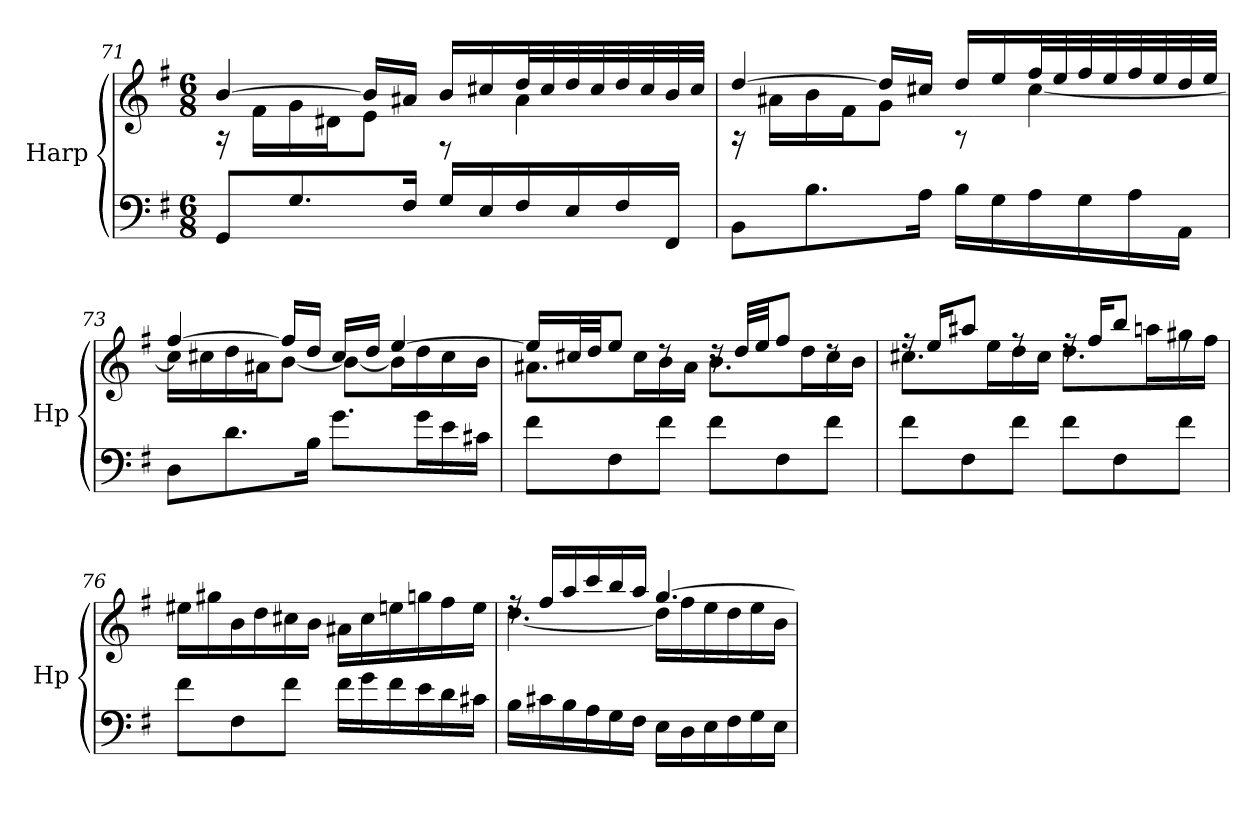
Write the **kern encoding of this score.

**kern	**kern
*part1	*part1
*staff2	*staff1
*I"Harp	*
*I'Hp	*
!!LO:LB:g=z
*clefF4	*clefG2
*k[f#]	*k[f#]
*M6/8	*M6/8
=71	=71
*	*^
8GG/L	[4b/	16rA
.	.	16f#\LL
8.G/	.	16g\
.	.	16d#X\J
.	16b/LL]	8e\J
16F#/Jk	16a#X/JJ	.
16G/LL	16b/LL	8rF
16E/	16cc#X/	.
16F#/	32dd/L	4a#\
.	32cc#/	.
16E/	32dd/	.
.	32cc#/	.
16F#/	32dd/	.
.	32cc#/	.
16FF#/JJ	32b/	.
.	32cc#/JJJ	.
=72	=72	=72
8BB\L	[4dd/	16rA
.	.	16a#X\LL
8.B\	.	16b\
.	.	16f#\J
.	16dd/LL]	8g\J
16A\Jk	16cc#X/JJ	.
16B\LL	16dd/LL	8rA
16G\	16ee/	.
16A\	32ff#/L	[4cc#\
.	32ee/	.
16G\	32ff#/	.
.	32ee/	.
16A\	32ff#/	.
.	32ee/	.
16AA\JJ	32dd/	.
.	32ee/JJJ	.
!!LO:LB:g=z	!!
=73	=73	=73
8D\L	[4ff#/	16cc#\LL]
.	.	16cc#X\
8.d\	.	16dd\
.	.	16a#X\J
.	16ff#/LL]	[8b\J
16B\Jk	16dd/JJ	.
8.g\L	16cc#/LL	8b\L_
.	16dd/JJ	.
.	[4ee/	16b\L]
16g\L	.	16dd\
16e\	.	16cc#\
16c#X\JJ	.	16b\JJ
=74	=74	=74
8f#\L	16ee/LL]	8.a#X\L
.	32cc#X/L	.
.	32dd/JJ	.
8F#\	8ee/J	.
.	.	16cc#\L
8f#\J	8rdd	16b\
.	.	16a#\JJ
8f#\L	16rdd	8.b\L
.	32dd/LLL	.
.	32ee/JJ	.
8F#\	8ff#/J	.
.	.	16dd\L
8f#\J	8rdd	16cc#\
.	.	16b\JJ
!!LO:LB:g=z	!!
=75	=75	=75
8f#\L	16rff	8.cc#X\L
.	16ee/KL	.
8F#\	8aa#X/J	.
.	.	16ee\L
8f#\J	8rff	16dd\
.	.	16cc#\JJ
8f#\L	16rff	8.dd\L
.	16ff#/KL	.
8F#\	8bb/J	.
.	.	16aan\L
8f#\J	8rff	16gg#X\
.	.	16ff#\JJ
*	*v	*v
=76	=76
8f#\L	16ee#X\LL
.	16gg#X\
8F#\	16b\
.	16dd\
8f#\J	16cc#X\
.	16b\JJ
16f#\LL	16a#X\LL
16g\	16cc#\
16f#\	16een\
16e\	16ggn\
16d\	16ff#\
16c#X\JJ	16ee\JJ
!!LO:LB:g=z
=77	=77
*	*^
16B\LL	16rff	[4.dd\
16c#X\	16ff#/LL	.
16B\	16aa/	.
16A\	16ccc/	.
16G\	16bb/	.
16F#\JJ	16aa/JJ	.
16E\LL	[4.gg/	16dd\LL]
16D\	.	16ff#\
16E\	.	16ee\
16F#\	.	16dd\
16G\	.	16ee\
16E\JJ	.	16b\JJ
*	*v	*v
=	=
*-	*-
